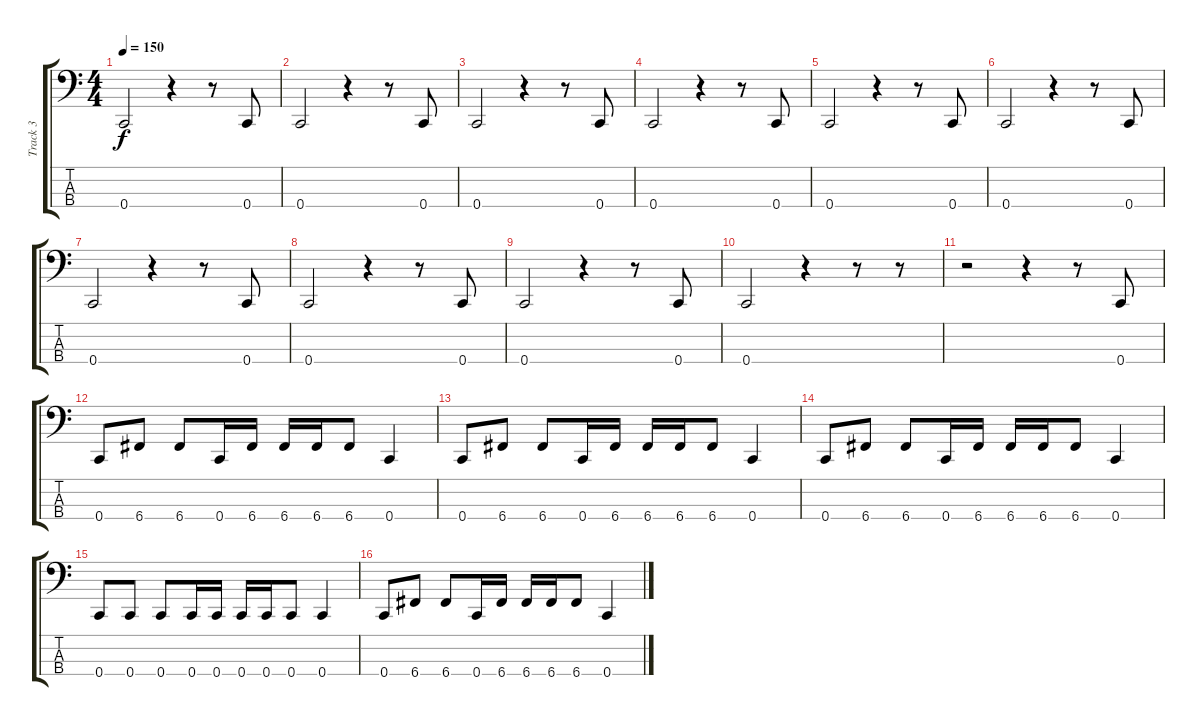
\track ("Track 3" "Track 3") {instrument acousticguitarsteel}
\staff {score tabs}
\tuning (Eb2 Bb1 F1 C1) {hide}
\ts (4 4)
\tempo 150
\clef f4
\ks c
0.4.2{dy f} r.4 r.8 0.4.8 |
0.4.2 r.4 r.8 0.4.8 |
0.4.2 r.4 r.8 0.4.8 |
0.4.2 r.4 r.8 0.4.8 |
0.4.2 r.4 r.8 0.4.8 |
0.4.2 r.4 r.8 0.4.8 |
0.4.2 r.4 r.8 0.4.8 |
0.4.2 r.4 r.8 0.4.8 |
0.4.2 r.4 r.8 0.4.8 |
0.4.2 r.4 r.8 r.8 |
r.2 r.4 r.8 0.4.8 |
0.4.8 6.4.8 6.4.8 0.4.16 6.4.16 6.4.16 6.4.16 6.4.8 0.4.4 |
0.4.8 6.4.8 6.4.8 0.4.16 6.4.16 6.4.16 6.4.16 6.4.8 0.4.4 |
0.4.8 6.4.8 6.4.8 0.4.16 6.4.16 6.4.16 6.4.16 6.4.8 0.4.4 |
0.4.8 0.4.8 0.4.8 0.4.16 0.4.16 0.4.16 0.4.16 0.4.8 0.4.4 |
0.4.8 6.4.8 6.4.8 0.4.16 6.4.16 6.4.16 6.4.16 6.4.8 0.4.4
